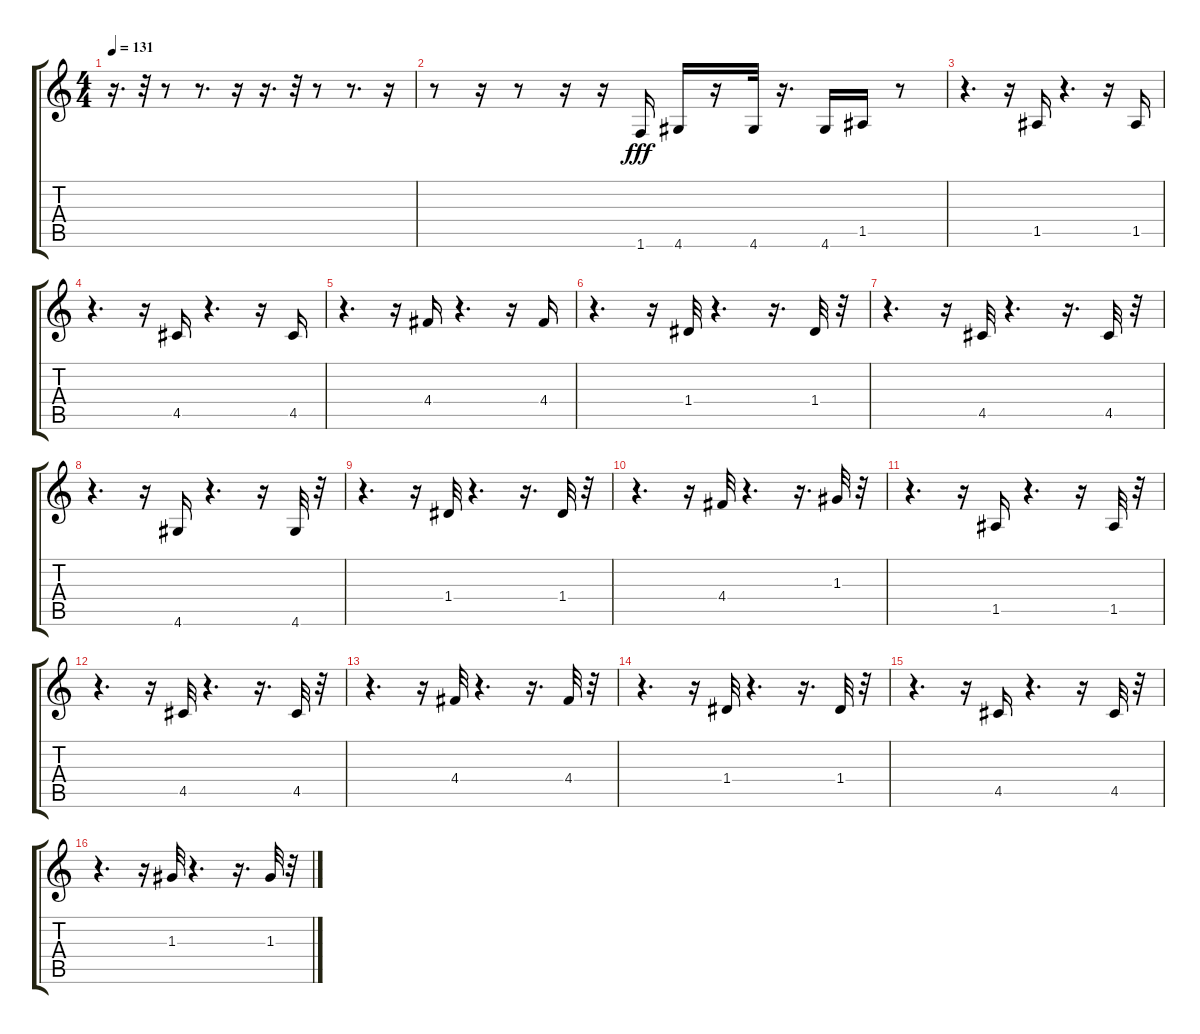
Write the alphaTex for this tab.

\track "" {instrument slapbass1}
\staff {score tabs}
\tuning (E4 B3 G3 D3 A2 E2) {hide}
\ts (4 4)
\tempo 131
\clef g2
\ks c
r.16{d dy fff} r.32 r.8 r.8{d} r.16 r.16{d} r.32 r.8 r.8{d} r.16 |
r.8 r.16 r.8 r.16 r.16 1.6.16 4.6.16 r.16 4.6.32 r.16{d} 4.6.16 1.5.16 r.8 |
r.4{d} r.16 1.5.16 r.4{d} r.16 1.5.16 |
r.4{d} r.16 4.5.16 r.4{d} r.16 4.5.16 |
r.4{d} r.16 4.4.16 r.4{d} r.16 4.4.16 |
r.4{d} r.16 1.4.32 r.4{d} r.16{d} 1.4.32 r.32 |
r.4{d} r.16 4.5.32 r.4{d} r.16{d} 4.5.32 r.32 |
r.4{d} r.16 4.6.16 r.4{d} r.16 4.6.32 r.32 |
r.4{d} r.16 1.4.32 r.4{d} r.16{d} 1.4.32 r.32 |
r.4{d} r.16 4.4.32 r.4{d} r.16{d} 1.3.32 r.32 |
r.4{d} r.16 1.5.16 r.4{d} r.16 1.5.32 r.32 |
r.4{d} r.16 4.5.32 r.4{d} r.16{d} 4.5.32 r.32 |
r.4{d} r.16 4.4.32 r.4{d} r.16{d} 4.4.32 r.32 |
r.4{d} r.16 1.4.32 r.4{d} r.16{d} 1.4.32 r.32 |
r.4{d} r.16 4.5.16 r.4{d} r.16 4.5.32 r.32 |
r.4{d} r.16 1.3.32 r.4{d} r.16{d} 1.3.32 r.32
